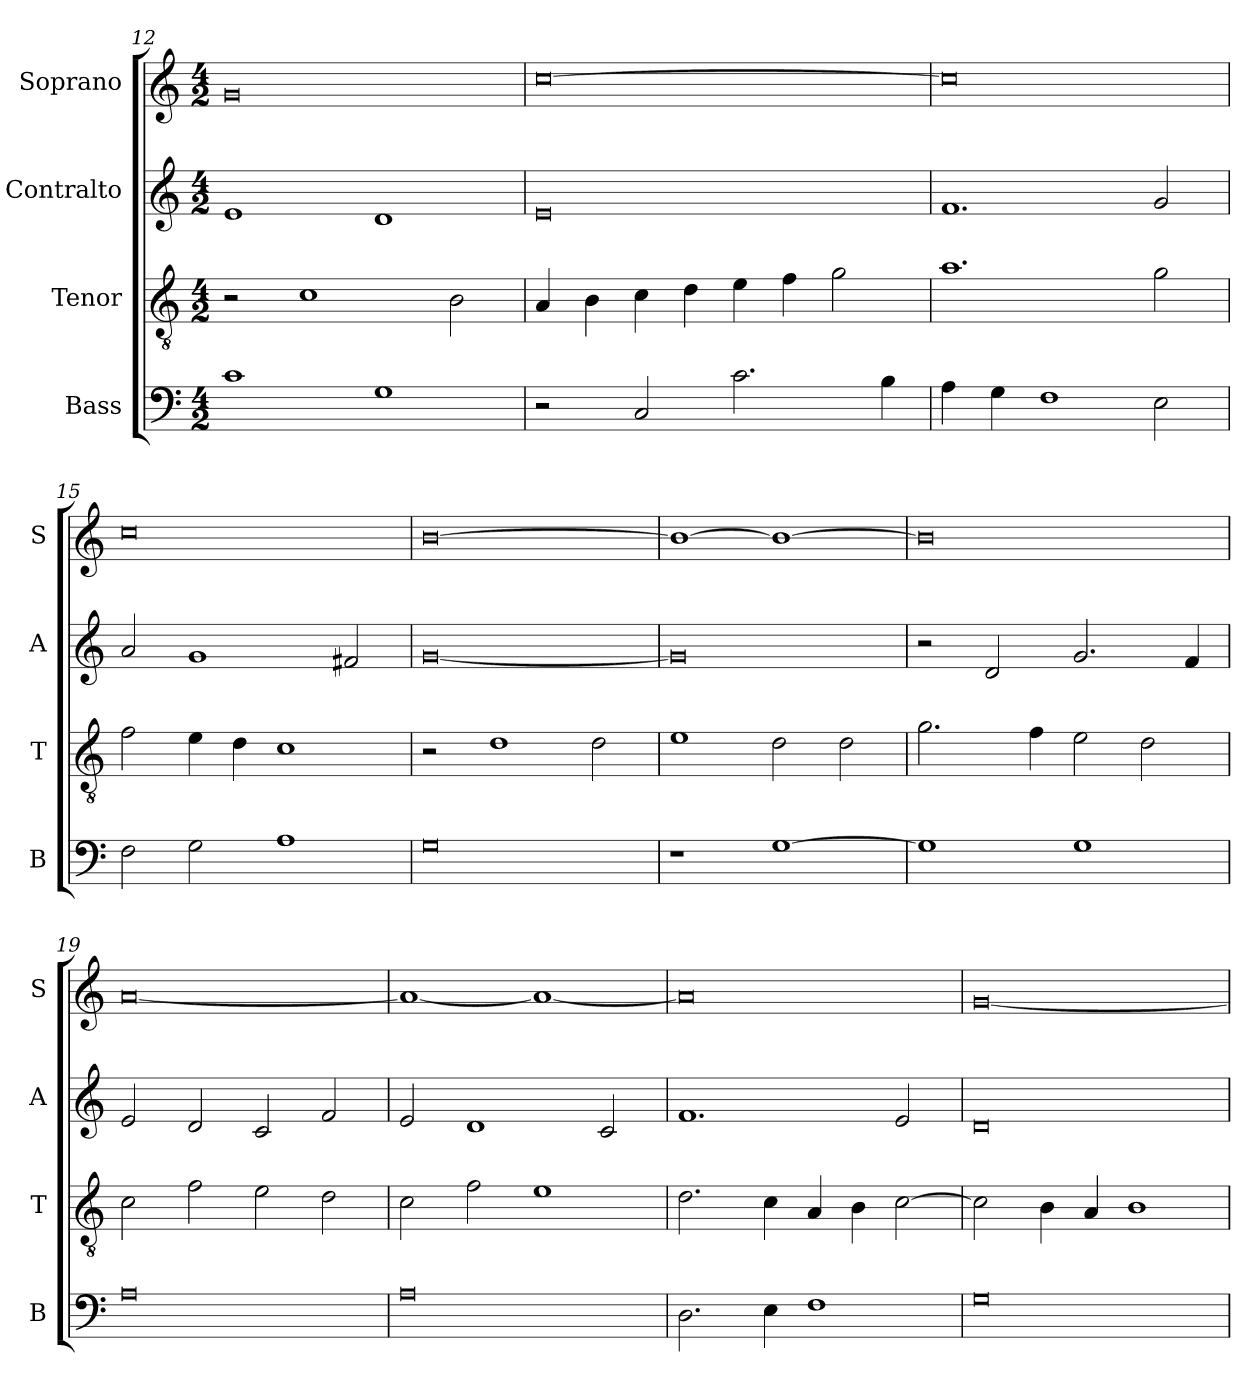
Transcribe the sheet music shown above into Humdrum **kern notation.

**kern	**kern	**kern	**kern
*part4	*part3	*part2	*part1
*staff4	*staff3	*staff2	*staff1
*I"Bass	*I"Tenor	*I"Contralto	*I"Soprano
*I'B	*I'T	*I'A	*I'S
*clefF4	*clefGv2	*clefG2	*clefG2
*k[]	*k[]	*k[]	*k[]
*G:mix	*G:mix	*G:mix	*G:mix
*M4/2	*M4/2	*M4/2	*M4/2
=12	=12	=12	=12
1c	2r	1e	0g
.	1c	.	.
1G	.	1d	.
.	2B	.	.
=13	=13	=13	=13
2r	4A	0e	[0cc
.	4B	.	.
2C	4c	.	.
.	4d	.	.
2.c	4e	.	.
.	4f	.	.
.	2g	.	.
4B	.	.	.
=14	=14	=14	=14
4A	1.a	1.f	0cc]
4G	.	.	.
1F	.	.	.
2E	2g	2g	.
=15	=15	=15	=15
2F	2f	2a	0cc
2G	4e	1g	.
.	4d	.	.
1A	1c	.	.
.	.	2f#X	.
=16	=16	=16	=16
0G	2r	[0g	[0b
.	1d	.	.
.	2d	.	.
=17	=17	=17	=17
1r	1e	0g]	1b_
[1G	2d	.	1b_
.	2d	.	.
=18	=18	=18	=18
1G]	2.g	2r	0b]
.	.	2d	.
.	4f	.	.
1G	2e	2.g	.
.	2d	.	.
.	.	4f	.
=19	=19	=19	=19
0A	2c	2e	[0a
.	2f	2d	.
.	2e	2c	.
.	2d	2f	.
=20	=20	=20	=20
0A	2c	2e	1a_
.	2f	1d	.
.	1e	.	1a_
.	.	2c	.
=21	=21	=21	=21
2.D	2.d	1.f	0a]
4E	4c	.	.
1F	4A	.	.
.	4B	.	.
.	[2c	2e	.
=22	=22	=22	=22
0G	2c]	0d	[0g
.	4B	.	.
.	4A	.	.
.	1B	.	.
=	=	=	=
*-	*-	*-	*-
